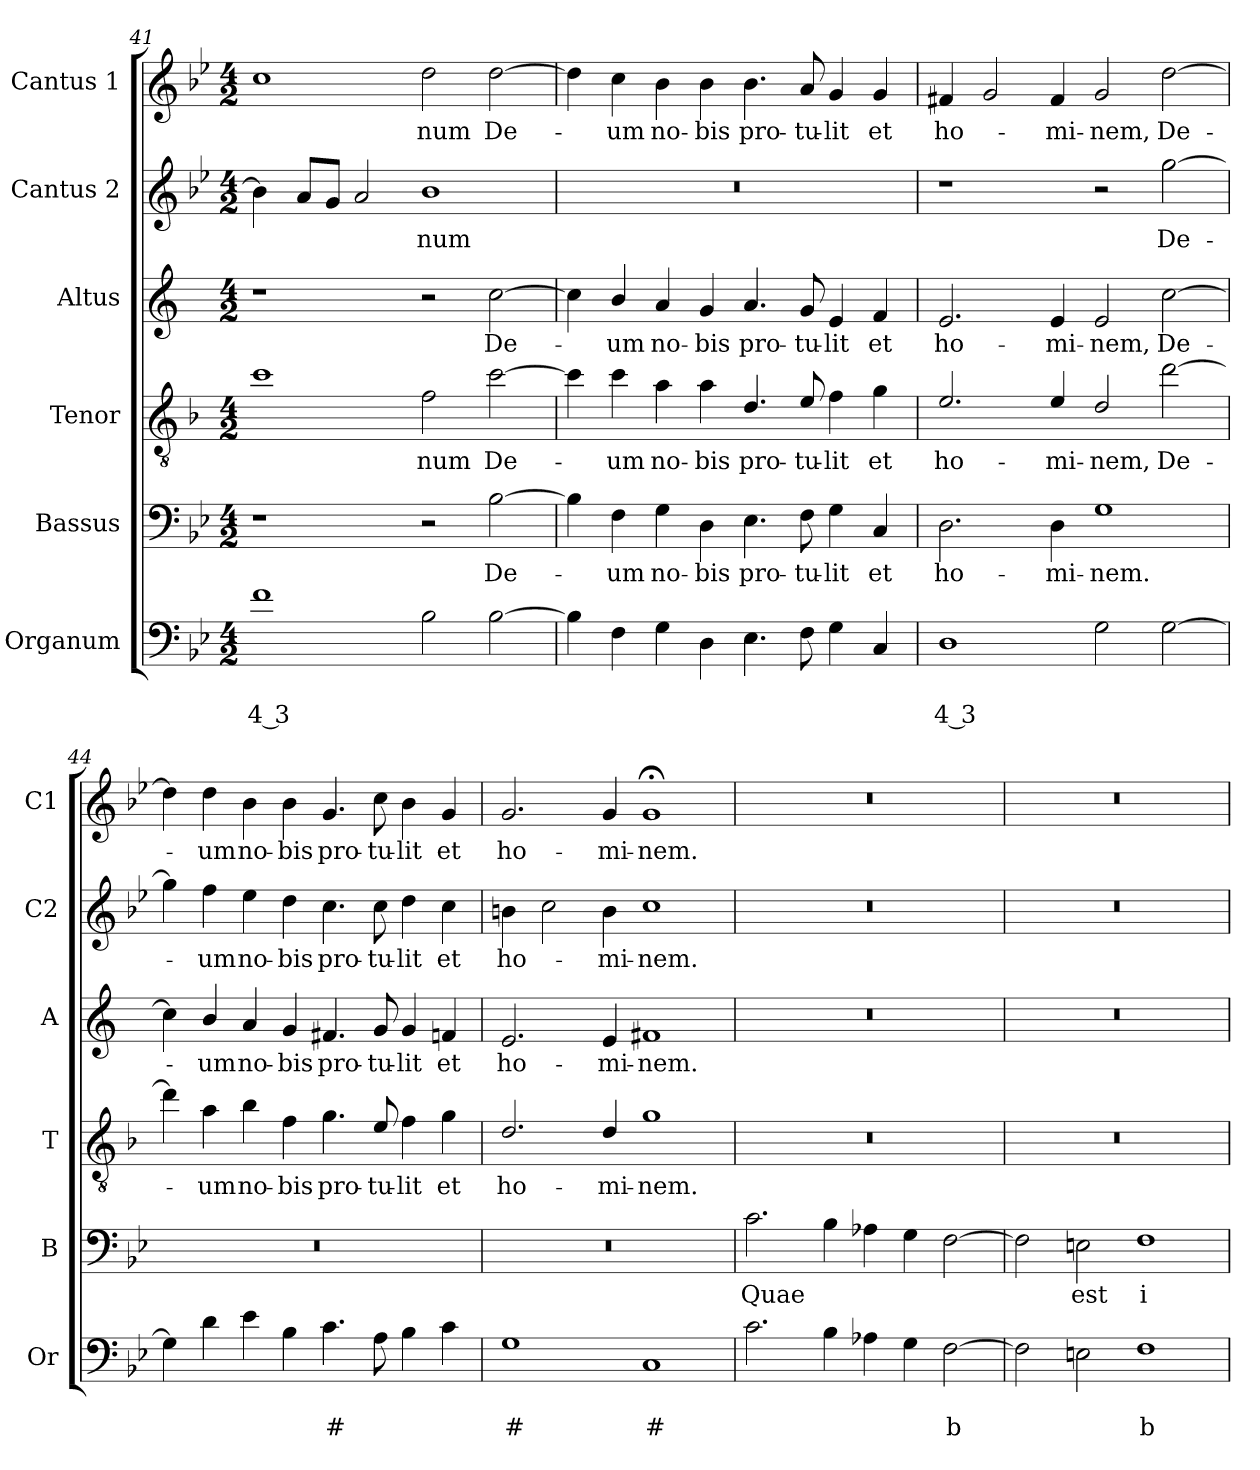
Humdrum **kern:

**kern	**text	**text	**kern	**text	**kern	**text	**kern	**text	**kern	**text	**kern	**text
*part6	*part6	*part6	*part5	*part5	*part4	*part4	*part3	*part3	*part2	*part2	*part1	*part1
*staff6	*staff6	*staff6	*staff5	*staff5	*staff4	*staff4	*staff3	*staff3	*staff2	*staff2	*staff1	*staff1
*I"Organum	*	*	*I"Bassus	*	*I"Tenor	*	*I"Altus	*	*I"Cantus 2	*	*I"Cantus 1	*
*I'Or	*	*	*I'B	*	*I'T	*	*I'A	*	*I'C2	*	*I'C1	*
*clefF4	*	*	*clefF4	*	*clefGv2	*	*clefG2	*	*clefG2	*	*clefG2	*
*	*	*	*	*	*ITrd4c7	*	*ITrd1c2	*	*	*	*	*
*k[b-e-]	*	*	*k[b-e-]	*	*k[b-e-]	*	*k[b-e-]	*	*k[b-e-]	*	*k[b-e-]	*
*B-:	*	*	*B-:	*	*B-:	*	*B-:	*	*B-:	*	*B-:	*
*M4/2	*	*	*M4/2	*	*M4/2	*	*M4/2	*	*M4/2	*	*M4/2	*
=41	=41	=41	=41	=41	=41	=41	=41	=41	=41	=41	=41	=41
!	!	!LO:LY:b	!	!	!	!	!	!	!	!	!	!
1f	.	4 3	1r	.	1f	.	1r	.	4b-\]	.	1cc	.
.	.	.	.	.	.	.	.	.	8a/L	.	.	.
.	.	.	.	.	.	.	.	.	8g/J	.	.	.
.	.	.	.	.	.	.	.	.	2a/	.	.	.
!	!	!	!	!	!	!LO:LY:b	!	!	!	!LO:LY:b	!	!LO:LY:b
2B-\	.	.	2r	.	2B-\	-num	2r	.	1b-	-num	2dd\	-num
!	!	!	!	!LO:LY:b	!	!LO:LY:b	!	!LO:LY:b	!	!	!	!LO:LY:b
[2B-\	.	.	[2B-\	De-	[2f\	De-	[2b-\	De-	.	.	[2dd\	De-
!!LO:LB:g=z
=42	=42	=42	=42	=42	=42	=42	=42	=42	=42	=42	=42	=42
4B-\]	.	.	4B-\]	.	4f\]	.	4b-\]	.	0r	.	4dd\]	.
!	!	!	!	!LO:LY:b	!	!LO:LY:b	!	!LO:LY:b	!	!	!	!LO:LY:b
4F\	.	.	4F\	-um	4f\	-um	4a/	-um	.	.	4cc\	-um
!	!	!	!	!LO:LY:b	!	!LO:LY:b	!	!LO:LY:b	!	!	!	!LO:LY:b
4G\	.	.	4G\	no-	4d\	no-	4g/	no-	.	.	4b-\	no-
!	!	!	!	!LO:LY:b	!	!LO:LY:b	!	!LO:LY:b	!	!	!	!LO:LY:b
4D\	.	.	4D\	-bis	4d\	-bis	4f/	-bis	.	.	4b-\	-bis
!	!	!	!	!LO:LY:b	!	!LO:LY:b	!	!LO:LY:b	!	!	!	!LO:LY:b
4.E-\	.	.	4.E-\	pro-	4.G/	pro-	4.g/	pro-	.	.	4.b-\	pro-
!	!	!	!	!LO:LY:b	!	!LO:LY:b	!	!LO:LY:b	!	!	!	!LO:LY:b
8F\	.	.	8F\	-tu-	8A/	-tu-	8f/	-tu-	.	.	8a/	-tu-
!	!	!	!	!LO:LY:b	!	!LO:LY:b	!	!LO:LY:b	!	!	!	!LO:LY:b
4G\	.	.	4G\	-lit	4B-\	-lit	4d/	-lit	.	.	4g/	-lit
!	!	!	!	!LO:LY:b	!	!LO:LY:b	!	!LO:LY:b	!	!	!	!LO:LY:b
4C/	.	.	4C/	et	4c\	et	4e-/	et	.	.	4g/	et
=43	=43	=43	=43	=43	=43	=43	=43	=43	=43	=43	=43	=43
!	!	!LO:LY:b	!	!LO:LY:b	!	!LO:LY:b	!	!LO:LY:b	!	!	!	!LO:LY:b
1D	.	4 3	2.D\	ho-	2.A/	ho-	2.d/	ho-	1r	.	4f#X/	ho-
.	.	.	.	.	.	.	.	.	.	.	2g/	.
!	!	!	!	!LO:LY:b	!	!LO:LY:b	!	!LO:LY:b	!	!	!	!LO:LY:b
.	.	.	4D\	-mi-	4A/	-mi-	4d/	-mi-	.	.	4f#/	-mi-
!	!	!	!	!LO:LY:b	!	!LO:LY:b	!	!LO:LY:b	!	!	!	!LO:LY:b
2G\	.	.	1G	-nem.	2G/	-nem,	2d/	-nem,	2r	.	2g/	-nem,
!	!	!	!	!	!	!LO:LY:b	!	!LO:LY:b	!	!LO:LY:b	!	!LO:LY:b
[2G\	.	.	.	.	[2g\	De-	[2b-\	De-	[2gg\	De-	[2dd\	De-
=44	=44	=44	=44	=44	=44	=44	=44	=44	=44	=44	=44	=44
4G\]	.	.	0r	.	4g\]	.	4b-\]	.	4gg\]	.	4dd\]	.
!	!	!	!	!	!	!LO:LY:b	!	!LO:LY:b	!	!LO:LY:b	!	!LO:LY:b
4d\	.	.	.	.	4d\	-um	4a/	-um	4ff\	-um	4dd\	-um
!	!	!	!	!	!	!LO:LY:b	!	!LO:LY:b	!	!LO:LY:b	!	!LO:LY:b
4e-\	.	.	.	.	4e-\	no-	4g/	no-	4ee-\	no-	4b-\	no-
!	!	!	!	!	!	!LO:LY:b	!	!LO:LY:b	!	!LO:LY:b	!	!LO:LY:b
4B-\	.	.	.	.	4B-\	-bis	4f/	-bis	4dd\	-bis	4b-\	-bis
!	!	!LO:LY:b	!	!	!	!LO:LY:b	!	!LO:LY:b	!	!LO:LY:b	!	!LO:LY:b
4.c\	.	#	.	.	4.c\	pro-	4.en/	pro-	4.cc\	pro-	4.g/	pro-
!	!	!	!	!	!	!LO:LY:b	!	!LO:LY:b	!	!LO:LY:b	!	!LO:LY:b
8A\	.	.	.	.	8A/	-tu-	8f/	-tu-	8cc\	-tu-	8cc\	-tu-
!	!	!	!	!	!	!LO:LY:b	!	!LO:LY:b	!	!LO:LY:b	!	!LO:LY:b
4B-\	.	.	.	.	4B-\	-lit	4f/	-lit	4dd\	-lit	4b-\	-lit
!	!	!	!	!	!	!LO:LY:b	!	!LO:LY:b	!	!LO:LY:b	!	!LO:LY:b
4c\	.	.	.	.	4c\	et	4e-X/	et	4cc\	et	4g/	et
=45	=45	=45	=45	=45	=45	=45	=45	=45	=45	=45	=45	=45
!	!	!LO:LY:b	!	!	!	!LO:LY:b	!	!LO:LY:b	!	!LO:LY:b	!	!LO:LY:b
1G	.	#	0r	.	2.G/	ho-	2.d/	ho-	4bn\	ho-	2.g/	ho-
.	.	.	.	.	.	.	.	.	2cc\	.	.	.
!	!	!	!	!	!	!LO:LY:b	!	!LO:LY:b	!	!LO:LY:b	!	!LO:LY:b
.	.	.	.	.	4G/	-mi-	4d/	-mi-	4b\	-mi-	4g/	-mi-
!	!	!LO:LY:b	!	!	!	!LO:LY:b	!	!LO:LY:b	!	!LO:LY:b	!	!LO:LY:b
1C	.	#	.	.	1c	-nem.	1en	-nem.	1cc	-nem.	1g;<	-nem.
!!LO:LB:g=z
=46	=46	=46	=46	=46	=46	=46	=46	=46	=46	=46	=46	=46
!	!	!	!	!LO:LY:b	!	!	!	!	!	!	!	!
2.c\	.	.	2.c\	Quae	0r	.	0r	.	0r	.	0r	.
4B-\	.	.	4B-\	.	.	.	.	.	.	.	.	.
4A-X\	.	.	4A-X\	.	.	.	.	.	.	.	.	.
4G\	.	.	4G\	.	.	.	.	.	.	.	.	.
!	!	!LO:LY:b	!	!	!	!	!	!	!	!	!	!
[2F\	.	b	[2F\	.	.	.	.	.	.	.	.	.
=47	=47	=47	=47	=47	=47	=47	=47	=47	=47	=47	=47	=47
2F\]	.	.	2F\]	.	0r	.	0r	.	0r	.	0r	.
!	!	!	!	!LO:LY:b	!	!	!	!	!	!	!	!
2En\	.	.	2En\	est	.	.	.	.	.	.	.	.
!	!	!LO:LY:b	!	!LO:LY:b	!	!	!	!	!	!	!	!
1F	.	b	1F	i-	.	.	.	.	.	.	.	.
=	=	=	=	=	=	=	=	=	=	=	=	=
*-	*-	*-	*-	*-	*-	*-	*-	*-	*-	*-	*-	*-
